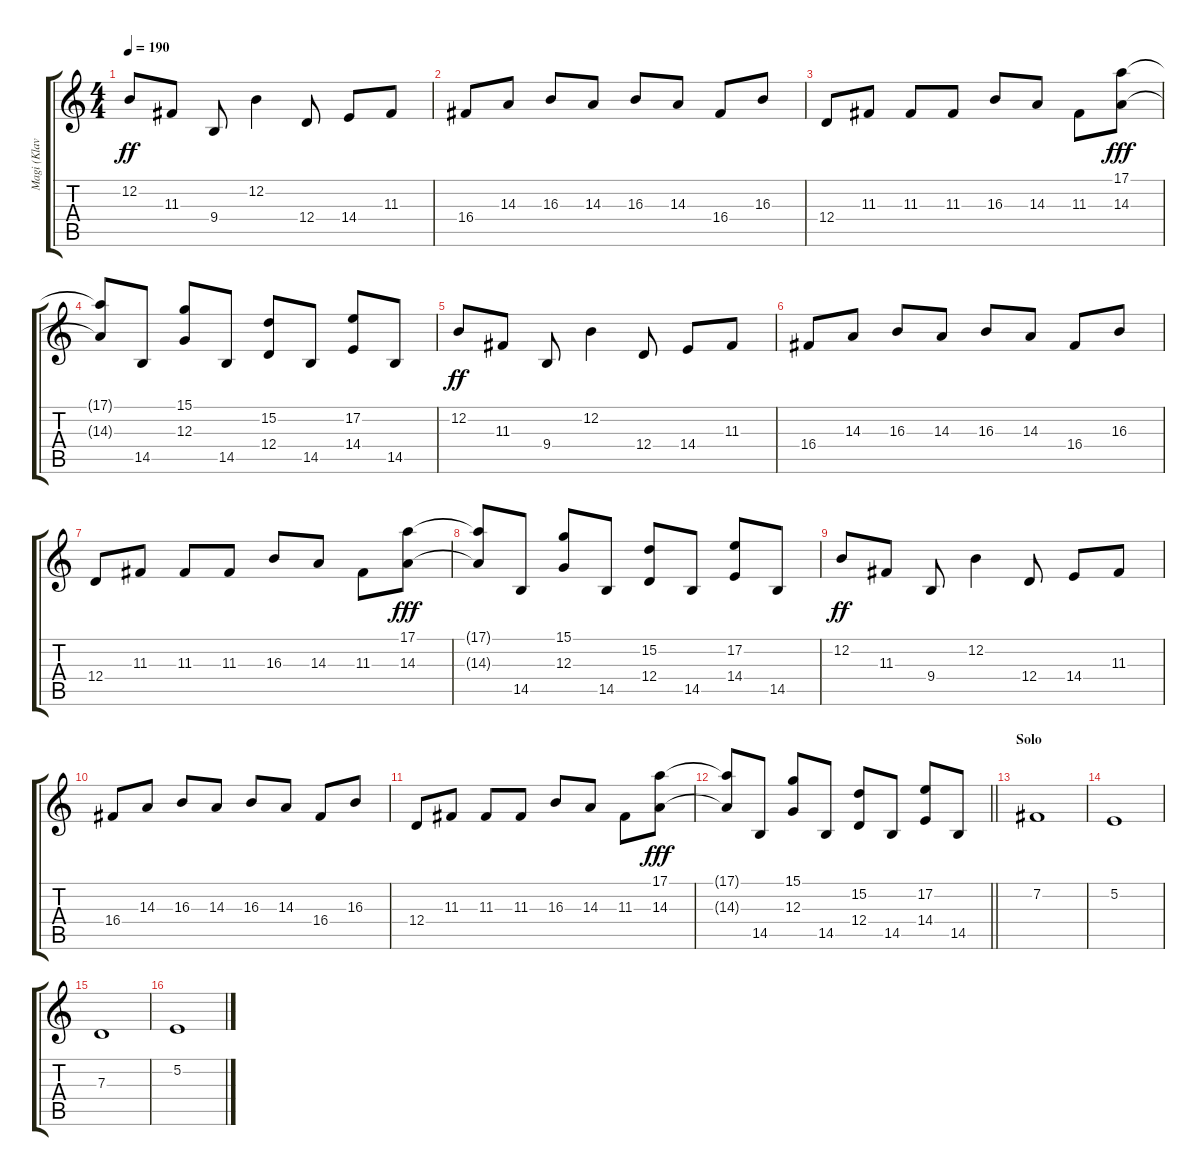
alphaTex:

\track ("Magi (Klavijature)" "Magi (Klav") {instrument honkytonkpiano}
\staff {score tabs}
\tuning (E4 B3 G3 D3 A2 E2) {hide}
\ts (4 4)
\tempo 190
\clef g2
\ks c
12.2.8{dy ff} 11.3.8 9.4.8 12.2.4 12.4.8 14.4.8 11.3.8 |
16.4.8 14.3.8 16.3.8 14.3.8 16.3.8 14.3.8 16.4.8 16.3.8 |
12.4.8 11.3.8 11.3.8 11.3.8 16.3.8 14.3.8 11.3.8 (17.1 14.3).8{dy fff} |
(17.1{t} 14.3{t}).8 14.5.8 (15.1 12.3).8 14.5.8 (15.2 12.4).8 14.5.8 (17.2 14.4).8 14.5.8 |
12.2.8{dy ff} 11.3.8 9.4.8 12.2.4 12.4.8 14.4.8 11.3.8 |
16.4.8 14.3.8 16.3.8 14.3.8 16.3.8 14.3.8 16.4.8 16.3.8 |
12.4.8 11.3.8 11.3.8 11.3.8 16.3.8 14.3.8 11.3.8 (17.1 14.3).8{dy fff} |
(17.1{t} 14.3{t}).8 14.5.8 (15.1 12.3).8 14.5.8 (15.2 12.4).8 14.5.8 (17.2 14.4).8 14.5.8 |
12.2.8{dy ff} 11.3.8 9.4.8 12.2.4 12.4.8 14.4.8 11.3.8 |
16.4.8 14.3.8 16.3.8 14.3.8 16.3.8 14.3.8 16.4.8 16.3.8 |
12.4.8 11.3.8 11.3.8 11.3.8 16.3.8 14.3.8 11.3.8 (17.1 14.3).8{dy fff} |
\barLineRight lightlight
(17.1{t} 14.3{t}).8 14.5.8 (15.1 12.3).8 14.5.8 (15.2 12.4).8 14.5.8 (17.2 14.4).8 14.5.8 |
\section ("" "Solo")
7.2.1{instrument rockorgan} |
5.2.1 |
7.3.1 |
5.2.1
